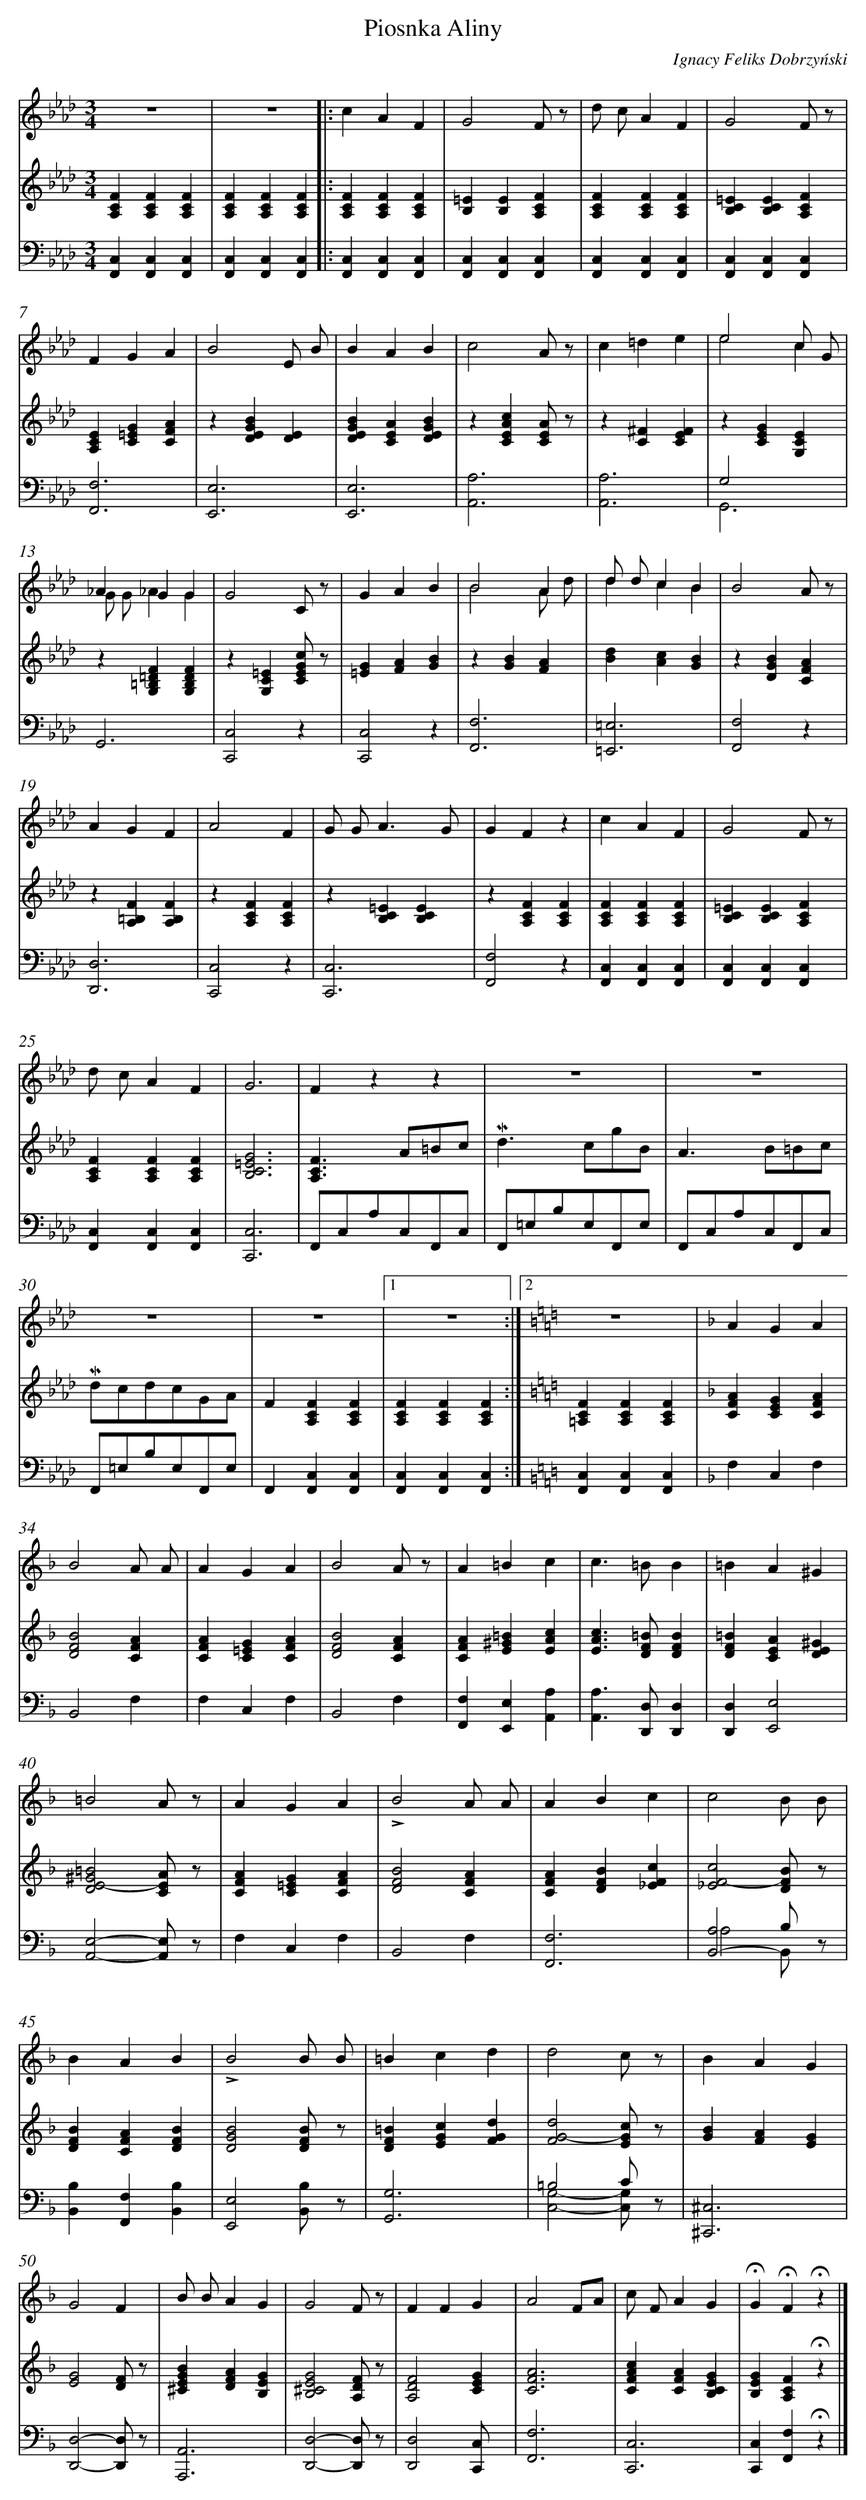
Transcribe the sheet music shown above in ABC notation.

X:1
T: Piosnka Aliny
C: Ignacy Feliks Dobrzyński
L: 1/4
M: 3/4
V: 1 clef=treble
V: 2 clef=treble
V: 3 clef=bass
K: Ab
[V:1] z3 |
[V:2] [FCA,][FCA,][FCA,] |
[V:3] [C,F,,][C,F,,][C,F,,] |
[V:1] z3 ]|:
[V:2] [FCA,][FCA,][FCA,] ]|:
[V:3] [C,F,,][C,F,,][C,F,,] ]|:
[V:1] cAF |
[V:2] [FCA,][FCA,][FCA,] |
[V:3] [C,F,,][C,F,,][C,F,,] |
[V:1] G2F/ z/ |
[V:2] [=EB,][EB,][FCA,] |
[V:3] [C,F,,][C,F,,][C,F,,] |
[V:1] d/ c/AF |
[V:2] [FCA,][FCA,][FCA,] |
[V:3] [C,F,,][C,F,,][C,F,,] |
[V:1] G2F/ z/ |
[V:2] [=ECB,][ECB,][FCA,] |
[V:3] [C,F,,][C,F,,][C,F,,] |
[V:1] FGA |
[V:2] [ECA,][G=EC][AFC] |
[V:3] [F,3F,,3] |
[V:1] B2E/ B/ |
[V:2] z[BGED][ED] |
[V:3] [E,3E,,3] |
[V:1] BAB |
[V:2] [BGED][AEC][BGED] |
[V:3] [E,3E,,3] |
[V:1] c2A/ z/ |
[V:2] z[cAEC][A/E/C/] z/ |
[V:3] [A,3A,,3] |
[V:1] c=de |
[V:2] z[^FC][FEC] |
[V:3] [A,3A,,3] |
[V:1] e2c/ G/ & e2c |
[V:2] z[GEC][ECG,] |
[V:3] G,2x & G,,3 |
[V:1] _AGG & G/ G/_AG |
[V:2] z[F=D=B,G,][FDB,G,] |
[V:3] G,,3 |
[V:1] G2C/ z/ |
[V:2] z[=ECG,][c/G/E/C/] z/ |
[V:3] [C,2C,,2]z |
[V:1] GAB |
[V:2] [G=E][AF][BG] |
[V:3] [C,2C,,2]z |
[V:1] B2A & B2A/ d/ |
[V:2] z[BG][AF] |
[V:3] [F,3F,,3] |
[V:1] d/ d/cB & dcB |
[V:2] [dB][cA][BG] |
[V:3] [=E,3=E,,3] |
[V:1] B2A/ z/ |
[V:2] z[BGD][AFC] |
[V:3] [F,2F,,2]z |
[V:1] AGF |
[V:2] z[F=B,A,][FB,A,] |
[V:3] [D,3D,,3] |
[V:1] A2F |
[V:2] z[FCA,][FCA,] |
[V:3] [C,2C,,2]z |
[V:1] G/ G<AG/ |
[V:2] z[=ECB,][ECB,] |
[V:3] [C,3C,,3] |
[V:1] GFz |
[V:2] z[FCA,][FCA,] |
[V:3] [F,2F,,2]z |
[V:1] cAF |
[V:2] [FCA,][FCA,][FCA,] |
[V:3] [C,F,,][C,F,,][C,F,,] |
[V:1] G2F/ z/ |
[V:2] [=ECB,][ECB,][FCA,] |
[V:3] [C,F,,][C,F,,][C,F,,] |
[V:1] d/ c/AF |
[V:2] [FCA,][FCA,][FCA,] |
[V:3] [C,F,,][C,F,,][C,F,,] |
[V:1] G3 |
[V:2] [G3=E3C3B,3] |
[V:3] [C,3C,,3] |
[V:1] Fzz |
[V:2] [FCA,]>A=B/c/ |
[V:3] F,,/C,/A,/C,/F,,/C,/ |
[V:1] z3 |
[V:2] !mordent!d>cg/B/ |
[V:3] F,,/=E,/B,/E,/F,,/E,/ |
[V:1] z3 |
[V:2] A>B=B/c/ |
[V:3] F,,/C,/A,/C,/F,,/C,/ |
[V:1] z3 |
[V:2] !mordent!d/c/d/c/G/A/ |
[V:3] F,,/=E,/B,/E,/F,,/E,/ |
[V:1] z3 |[1
[V:2] F[FCA,][FCA,] |
[V:3] F,,[C,F,,][C,F,,] |
[V:1] z3 :|][2
[V:2] [FCA,][FCA,][FCA,] :|]
[V:3] [C,F,,][C,F,,][C,F,,] :|]
[V:1]  [K:C] z3 |
[V:2]  [K:C] [FC=A,][FCA,][FCA,] |
[V:3]  [K:C] [C,F,,][C,F,,][C,F,,] |
[V:1]  [K:F] AGA |
[V:2]  [K:F] [AFC][GEC][AFC] |
[V:3]  [K:F] F,C,F, |
[V:1] B2A/ A/ |
[V:2] [B2F2D2][AFC] |
[V:3] B,,2F, |
[V:1] AGA |
[V:2] [AFC][G=EC][AFC] |
[V:3] F,C,F, |
[V:1] B2A/ z/ |
[V:2] [B2F2D2][AFC] |
[V:3] B,,2F, |
[V:1] A=Bc |
[V:2] [AFC][=B^GE][cAE] |
[V:3] [F,F,,][E,E,,][A,A,,] |
[V:1] c>=BB |
[V:2] [cAE]>[=BFD][BFD] |
[V:3] [A,A,,]>[D,D,,][D,D,,] |
[V:1] =BA^G |
[V:2] [=BFD][AEC][^GED] |
[V:3] [D,D,,][E,2E,,2] |
[V:1] =B2A/ z/ |
[V:2] [=B2^G2E2-D2][A/E/C/] z/ |
[V:3] [E,2A,,2]-[E,/A,,/] z/ |
[V:1] AGA |
[V:2] [AFC][G=EC][AFC] |
[V:3] F,C,F, |
[V:1] !accent!B2A/ A/ |
[V:2] [B2F2D2][AFC] |
[V:3] B,,2F, |
[V:1] ABc |
[V:2] [AFC][BFD][cF_E] |
[V:3] [F,3F,,3] |
[V:1] c2B/ B/ |
[V:2] [c2F2-_E2][B/F/D/] z/ |
[V:3] [A,2B,,2-]B,/ z/ & A,2B,,/ x/ |
[V:1] BAB |
[V:2] [BFD][AFC][BFD] |
[V:3] [B,B,,][F,F,,][B,B,,] |
[V:1] !accent!B2B/ B/ |
[V:2] [B2G2D2][B/F/D/] z/ |
[V:3] [E,2E,,2][B,/B,,/] z/ |
[V:1] =Bcd |
[V:2] [=BFD][cGE][dGF] |
[V:3] [G,3G,,3] |
[V:1] d2c/ z/ |
[V:2] [d2G2-F2][c/G/E/] z/ |
[V:3] =B,2C/ z/ & [G,2C,2]-[G,/C,/] z/ |
[V:1] BAG |
[V:2] [BG][AF][GE] |
[V:3] [^C,3^C,,3] |
[V:1] G2F |
[V:2] [G2E2][F/D/] z/ |
[V:3] [D,2D,,2]-[D,/D,,/] z/ |
[V:1] B/ B/AG |
[V:2] [BGE^C][AFD][GEB,] |
[V:3] [A,,3A,,,3] |
[V:1] G2F/ z/ |
[V:2] [G2E2^C2B,2][F/D/A,/] z/ |
[V:3] [D,2D,,2]-[D,/D,,/] z/ |
[V:1] FFG |
[V:2] [F2D2A,2][GEC] |
[V:3] [D,2D,,2][C,/C,,/] x/ |
[V:1] A2F/A/ |
[V:2] [A3F3C3] |
[V:3] [F,3F,,3] |
[V:1] c/ F/AG |
[V:2] [cAFC][AFC][GECB,] |
[V:3] [C,3C,,3] |
[V:1] !fermata!G!fermata!F!fermata!z |]
[V:2] [GEB,][FCA,]!fermata!z |]
[V:3] [C,C,,][F,F,,]!fermata!z |]
